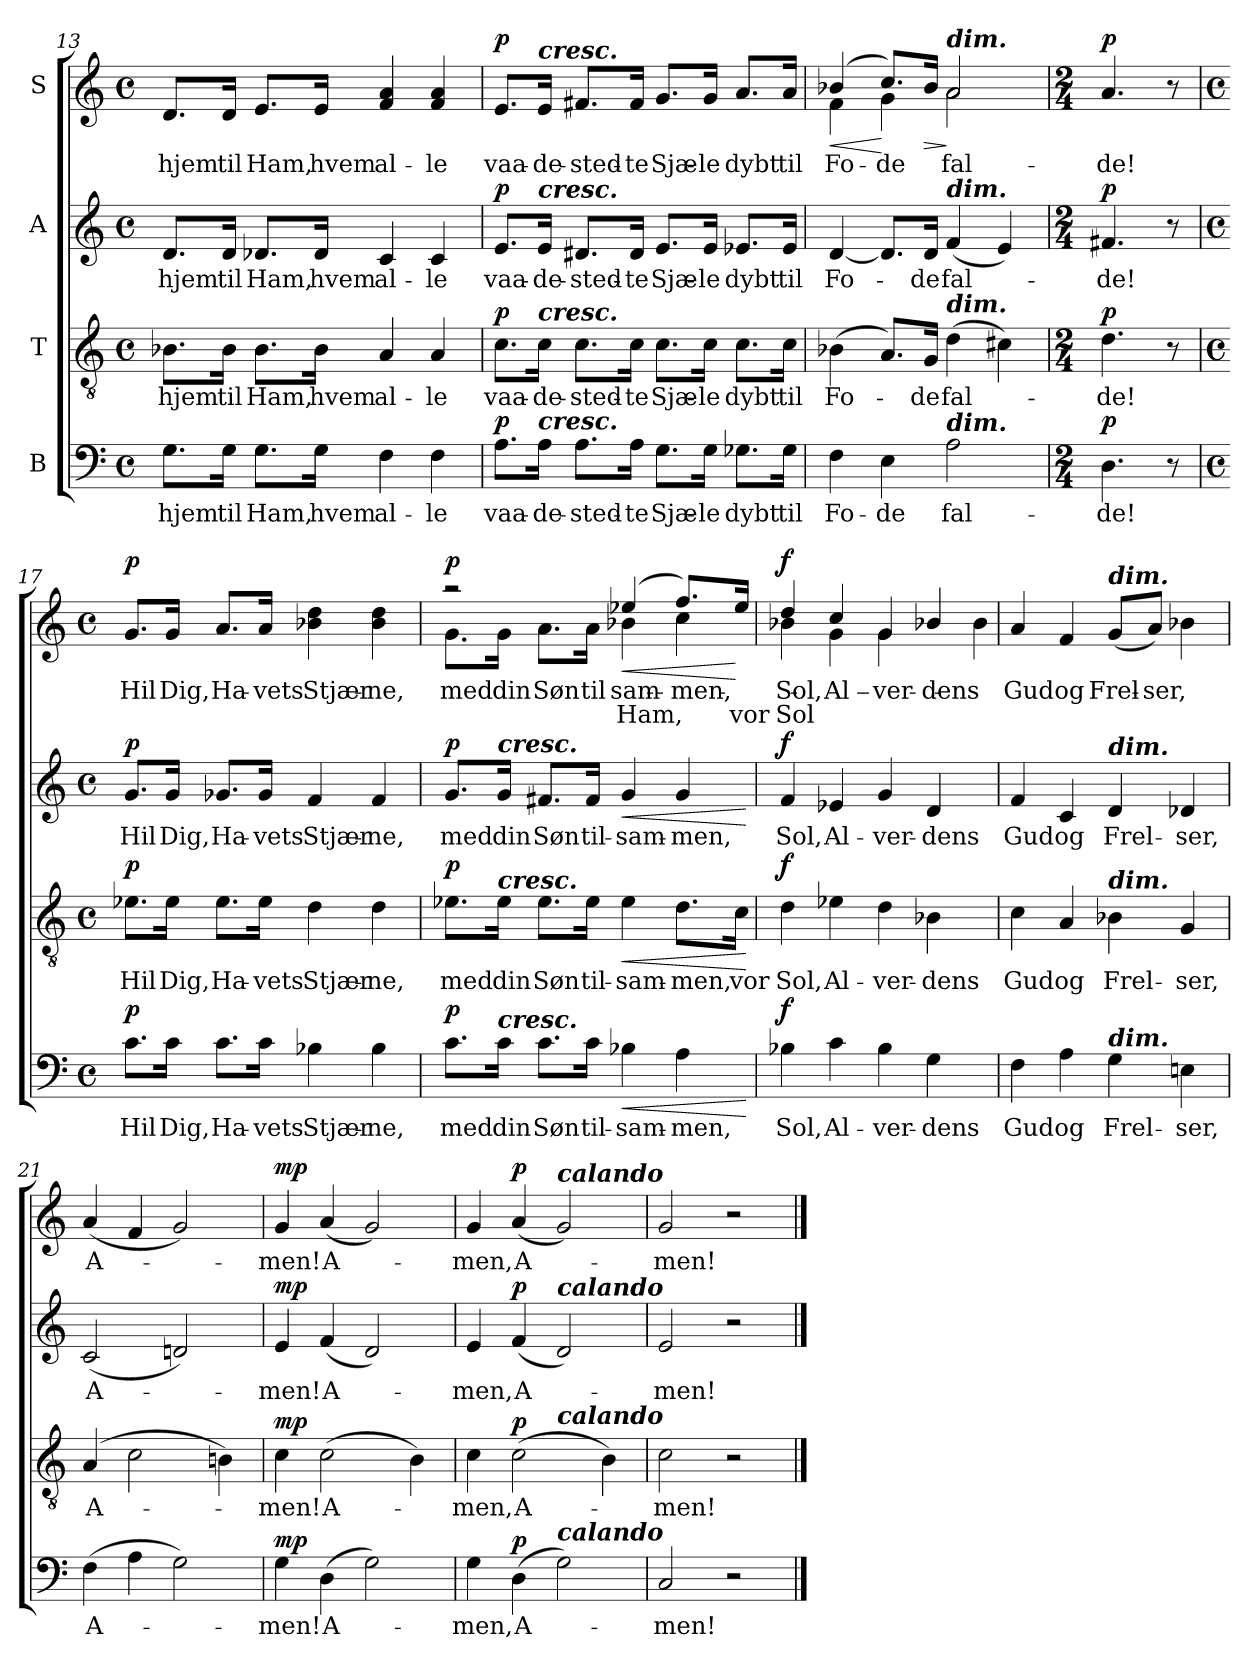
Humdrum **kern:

**kern	**text	**dynam	**kern	**text	**dynam	**kern	**text	**dynam	**kern	**text	**text	**dynam
*part4	*part4	*part4	*part3	*part3	*part3	*part2	*part2	*part2	*part1	*part1	*part1	*part1
*staff4	*staff4	*staff4	*staff3	*staff3	*staff3	*staff2	*staff2	*staff2	*staff1	*staff1	*staff1	*staff1
*I"B	*	*	*I"T	*	*	*I"A	*	*	*I"S	*	*	*
*clefF4	*	*	*clefGv2	*	*	*clefG2	*	*	*clefG2	*	*	*
*k[]	*	*	*k[]	*	*	*k[]	*	*	*k[]	*	*	*
*C:	*	*	*C:	*	*	*C:	*	*	*C:	*	*	*
*M4/4	*	*	*M4/4	*	*	*M4/4	*	*	*M4/4	*	*	*
*met(c)	*	*	*met(c)	*	*	*met(c)	*	*	*met(c)	*	*	*
=13	=13	=13	=13	=13	=13	=13	=13	=13	=13	=13	=13	=13
!	!LO:LY:b	!	!	!LO:LY:b	!	!	!LO:LY:b	!	!	!LO:LY:b	!	!
8.G\L	hjem	.	8.B-X\L	hjem	.	8.d/L	hjem	.	8.d/L	hjem	.	.
!	!LO:LY:b	!	!	!LO:LY:b	!	!	!LO:LY:b	!	!	!LO:LY:b	!	!
16G\Jk	til	.	16B-\Jk	til	.	16d/Jk	til	.	16d/Jk	til	.	.
!	!LO:LY:b	!	!	!LO:LY:b	!	!	!LO:LY:b	!	!	!LO:LY:b	!	!
8.G\L	Ham,	.	8.B-\L	Ham,	.	8.d-X/L	Ham,	.	8.e/L	Ham,	.	.
!	!LO:LY:b	!	!	!LO:LY:b	!	!	!LO:LY:b	!	!	!LO:LY:b	!	!
16G\Jk	hvem	.	16B-\Jk	hvem	.	16d-/Jk	hvem	.	16e/Jk	hvem	.	.
!	!LO:LY:b	!	!	!LO:LY:b	!	!	!LO:LY:b	!	!	!LO:LY:b	!	!
4F\	al-	.	4A/	al-	.	4c/	al-	.	4f/ 4a/	al-	.	.
!	!LO:LY:b	!	!	!LO:LY:b	!	!	!LO:LY:b	!	!	!LO:LY:b	!	!
4F\	-le	.	4A/	-le	.	4c/	-le	.	4f/ 4a/	-le	.	.
=14	=14	=14	=14	=14	=14	=14	=14	=14	=14	=14	=14	=14
!	!LO:LY:b	!LO:DY:a	!	!LO:LY:b	!LO:DY:a	!	!LO:LY:b	!LO:DY:a	!	!LO:LY:b	!	!LO:DY:a
8.A\L	vaa-	p	8.c\L	vaa-	p	8.e/L	vaa-	p	8.e/L	vaa-	.	p
!	!	!	!	!	!	!	!	!	!LO:TX:a:Bi:t=cresc.	!	!	!
!	!	!	!	!	!	!LO:TX:a:Bi:t=cresc.	!	!	!	!	!	!
!	!	!	!LO:TX:a:Bi:t=cresc.	!	!	!	!	!	!	!	!	!
!LO:TX:a:Bi:t=cresc.	!	!	!	!	!	!	!	!	!	!	!	!
!	!LO:LY:b	!	!	!LO:LY:b	!	!	!LO:LY:b	!	!	!LO:LY:b	!	!
16A\Jk	-de-	.	16c\Jk	-de-	.	16e/Jk	-de-	.	16e/Jk	-de-	.	.
!	!LO:LY:b	!	!	!LO:LY:b	!	!	!LO:LY:b	!	!	!LO:LY:b	!	!
8.A\L	-sted-	.	8.c\L	-sted-	.	8.d#X/L	-sted-	.	8.f#X/L	-sted-	.	.
!	!LO:LY:b	!	!	!LO:LY:b	!	!	!LO:LY:b	!	!	!LO:LY:b	!	!
16A\Jk	-te	.	16c\Jk	-te	.	16d#/Jk	-te	.	16f#/Jk	-te	.	.
!	!LO:LY:b	!	!	!LO:LY:b	!	!	!LO:LY:b	!	!	!LO:LY:b	!	!
8.G\L	Sjæ-	.	8.c\L	Sjæ-	.	8.e/L	Sjæ-	.	8.g/L	Sjæ-	.	.
!	!LO:LY:b	!	!	!LO:LY:b	!	!	!LO:LY:b	!	!	!LO:LY:b	!	!
16G\Jk	-le	.	16c\Jk	-le	.	16e/Jk	-le	.	16g/Jk	-le	.	.
!	!LO:LY:b	!	!	!LO:LY:b	!	!	!LO:LY:b	!	!	!LO:LY:b	!	!
8.G-X\L	dybt	.	8.c\L	dybt	.	8.e-X/L	dybt	.	8.a/L	dybt	.	.
!	!LO:LY:b	!	!	!LO:LY:b	!	!	!LO:LY:b	!	!	!LO:LY:b	!	!
16G-\Jk	til	.	16c\Jk	til	.	16e-/Jk	til	.	16a/Jk	til	.	.
=15	=15	=15	=15	=15	=15	=15	=15	=15	=15	=15	=15	=15
!	!LO:LY:b	!	!	!LO:LY:b	!	!	!LO:LY:b	!	!	!LO:LY:b	!	!LO:HP:b
*	*	*	*	*	*	*	*	*	*^	*	*	*
4F\	Fo-	.	(>4B-X\	Fo-	.	[4d/	Fo-	.	(>4b-X/	4f\	Fo-	.	<
!	!LO:LY:b	!	!	!	!	!	!	!	!	!	!LO:LY:b	!	!
4E\	-de	.	8.A/L)	.	.	8.d/L]	.	.	8.cc/L)	4g\	-de	.	[
!	!	!	!	!LO:LY:b	!	!	!LO:LY:b	!	!	!	!	!	!LO:HP:b
.	.	.	16G/Jk	-de	.	16d/Jk	-de	.	16b-/Jk	.	.	.	>
!	!	!	!	!	!	!	!	!	!LO:TX:a:Bi:t=dim.	!	!	!	!
!	!	!	!	!	!	!LO:TX:a:Bi:t=dim.	!	!	!	!	!	!	!
!	!	!	!LO:TX:a:Bi:t=dim.	!	!	!	!	!	!	!	!	!	!
!LO:TX:a:Bi:t=dim.	!	!	!	!	!	!	!	!	!	!	!	!	!
!	!LO:LY:b	!	!	!LO:LY:b	!	!	!LO:LY:b	!	!	!	!LO:LY:b	!	!
2A\	fal-	.	(>4d\	fal-	.	(<4f/	fal-	.	2a/	2a\	fal-	.	]
.	.	.	4c#X\)	.	.	4e/)	.	.	.	.	.	.	.
*	*	*	*	*	*	*	*	*	*v	*v	*	*	*
!!LO:LB:g=z
=16	=16	=16	=16	=16	=16	=16	=16	=16	=16	=16	=16	=16
*M2/4	*	*	*M2/4	*	*	*M2/4	*	*	*M2/4	*	*	*
!	!LO:LY:b	!LO:DY:a	!	!LO:LY:b	!LO:DY:a	!	!LO:LY:b	!LO:DY:a	!	!LO:LY:b	!	!LO:DY:a
4.D\	-de!	p	4.d\	-de!	p	4.f#X/	-de!	p	4.a/	-de!	.	p
8r	.	.	8r	.	.	8r	.	.	8r	.	.	.
=17	=17	=17	=17	=17	=17	=17	=17	=17	=17	=17	=17	=17
*M4/4	*	*	*M4/4	*	*	*M4/4	*	*	*M4/4	*	*	*
*met(c)	*	*	*met(c)	*	*	*met(c)	*	*	*met(c)	*	*	*
!	!LO:LY:b	!LO:DY:a	!	!LO:LY:b	!LO:DY:a	!	!LO:LY:b	!LO:DY:a	!	!LO:LY:b	!	!LO:DY:a
8.c\L	Hil	p	8.e-X\L	Hil	p	8.g/L	Hil	p	8.g/L	Hil	.	p
!	!LO:LY:b	!	!	!LO:LY:b	!	!	!LO:LY:b	!	!	!LO:LY:b	!	!
16c\Jk	Dig,	.	16e-\Jk	Dig,	.	16g/Jk	Dig,	.	16g/Jk	Dig,	.	.
!	!LO:LY:b	!	!	!LO:LY:b	!	!	!LO:LY:b	!	!	!LO:LY:b	!	!
8.c\L	Ha-	.	8.e-\L	Ha-	.	8.g-X/L	Ha-	.	8.a/L	Ha-	.	.
!	!LO:LY:b	!	!	!LO:LY:b	!	!	!LO:LY:b	!	!	!LO:LY:b	!	!
16c\Jk	-vets	.	16e-\Jk	-vets	.	16g-/Jk	-vets	.	16a/Jk	-vets	.	.
!	!LO:LY:b	!	!	!LO:LY:b	!	!	!LO:LY:b	!	!	!LO:LY:b	!	!
4B-X\	Stjær-	.	4d\	Stjær-	.	4f/	Stjær-	.	4b-X\ 4dd\	Stjær-	.	.
!	!LO:LY:b	!	!	!LO:LY:b	!	!	!LO:LY:b	!	!	!LO:LY:b	!	!
4B-\	-ne,	.	4d\	-ne,	.	4f/	-ne,	.	4b-\ 4dd\	-ne,	.	.
=18	=18	=18	=18	=18	=18	=18	=18	=18	=18	=18	=18	=18
!	!	!	!	!	!	!	!	!	!LO:TX:a:Bi:t=cresc.	!	!	!
!	!LO:LY:b	!LO:DY:a	!	!LO:LY:b	!LO:DY:a	!	!LO:LY:b	!LO:DY:a	!	!LO:LY:b	!	!LO:DY:a
*	*	*	*	*	*	*	*	*	*^	*	*	*
8.c\L	med	p	8.e-X\L	med	p	8.g/L	med	p	2raa	8.g\L	med	.	p
!	!	!	!	!	!	!LO:TX:a:Bi:t=cresc.	!	!	!	!	!	!	!
!	!	!	!LO:TX:a:Bi:t=cresc.	!	!	!	!	!	!	!	!	!	!
!LO:TX:a:Bi:t=cresc.	!	!	!	!	!	!	!	!	!	!	!	!	!
!	!LO:LY:b	!	!	!LO:LY:b	!	!	!LO:LY:b	!	!	!	!LO:LY:b	!	!
16c\Jk	din	.	16e-\Jk	din	.	16g/Jk	din	.	.	16g\Jk	din	.	.
!	!LO:LY:b	!	!	!LO:LY:b	!	!	!LO:LY:b	!	!	!	!LO:LY:b	!	!
8.c\L	Søn	.	8.e-\L	Søn	.	8.f#X/L	Søn	.	.	8.a\L	Søn	.	.
!	!LO:LY:b	!	!	!LO:LY:b	!	!	!LO:LY:b	!	!	!	!LO:LY:b	!	!
16c\Jk	til-	.	16e-\Jk	til-	.	16f#/Jk	til-	.	.	16a\Jk	til-	.	.
!	!LO:LY:b	!LO:HP:b	!	!LO:LY:b	!LO:HP:b	!	!LO:LY:b	!LO:HP:b	!	!	!	!LO:LY:a	!LO:HP:b
!	!	!	!	!	!	!	!	!	!	!	!LO:LY:b	!	!
4B-X\	-sam-	<	4e-\	-sam-	<	4g/	-sam-	<	(>4ee-X/	4b-X\	-sam-	Ham,	<
!	!LO:LY:b	!	!	!LO:LY:b	!	!	!LO:LY:b	!	!	!	!LO:LY:b	!	!
4A\	-men,	.	8.d\L	-men,	.	4g/	-men,	.	8.ff/L)	4cc\	-men,	.	.
!	!	!	!	!LO:LY:b	!	!	!	!	!	!	!	!LO:LY:a	!
.	.	.	16c\Jk	vor	.	.	.	.	16ee-/Jk	.	.	vor	[
*	*	*	*	*	*	*	*	*	*v	*v	*	*	*
.	.	[	.	.	[	.	.	[	.	.	.	.
=19	=19	=19	=19	=19	=19	=19	=19	=19	=19	=19	=19	=19
!	!LO:LY:b	!LO:DY:a	!	!LO:LY:b	!LO:DY:a	!	!LO:LY:b	!LO:DY:a	!	!LO:LY:b	!LO:LY:a	!LO:DY:a
*	*	*	*	*	*	*	*	*	*^	*	*	*
4B-X\	Sol,	f	4d\	Sol,	f	4f/	Sol,	f	4dd/	4b-X\	Sol,	Sol	f
!	!LO:LY:b	!	!	!LO:LY:b	!	!	!LO:LY:b	!	!	!	!LO:LY:b	!	!
4c\	Al-	.	4e-X\	Al-	.	4e-X/	Al-	.	4cc/	4g\	Al-	.	.
!	!LO:LY:b	!	!	!LO:LY:b	!	!	!LO:LY:b	!	!	!	!LO:LY:b	!	!
4B-\	-ver-	.	4d\	-ver-	.	4g/	-ver-	.	4g/	4g\	-ver-	.	.
!	!LO:LY:b	!	!	!LO:LY:b	!	!	!LO:LY:b	!	!	!	!LO:LY:b	!	!
4G\	-dens	.	4B-X\	-dens	.	4d/	-dens	.	4b-X/	4b-\	-dens	.	.
!!LO:LB:g=z
=20	=20	=20	=20	=20	=20	=20	=20	=20	=20	=20	=20	=20	=20
!	!LO:LY:b	!	!	!LO:LY:b	!	!	!LO:LY:b	!	!	!	!LO:LY:b	!	!
*	*	*	*	*	*	*	*	*	*v	*v	*	*	*
4F\	Gud	.	4c\	Gud	.	4f/	Gud	.	4a/	Gud	.	.
!	!LO:LY:b	!	!	!LO:LY:b	!	!	!LO:LY:b	!	!	!LO:LY:b	!	!
4A\	og	.	4A/	og	.	4c/	og	.	4f/	og	.	.
!	!	!	!	!	!	!	!	!	!LO:TX:a:Bi:t=dim.	!	!	!
!	!	!	!	!	!	!LO:TX:a:Bi:t=dim.	!	!	!	!	!	!
!	!	!	!LO:TX:a:Bi:t=dim.	!	!	!	!	!	!	!	!	!
!LO:TX:a:Bi:t=dim.	!	!	!	!	!	!	!	!	!	!	!	!
!	!LO:LY:b	!	!	!LO:LY:b	!	!	!LO:LY:b	!	!	!LO:LY:b	!	!
4G\	Frel-	.	4B-X\	Frel-	.	4d/	Frel-	.	(<8g/L	Frel-	.	.
!	!	!	!	!	!	!	!	!	!	!LO:LY:b	!	!
.	.	.	.	.	.	.	.	.	8a/J)	-ser,	.	.
!	!LO:LY:b	!	!	!LO:LY:b	!	!	!LO:LY:b	!	!	!	!	!
4Eni\	-ser,	.	4G/	-ser,	.	4d-X/	-ser,	.	4b-X\	.	.	.
=21	=21	=21	=21	=21	=21	=21	=21	=21	=21	=21	=21	=21
!	!LO:LY:b	!	!	!LO:LY:b	!	!	!LO:LY:b	!	!	!LO:LY:b	!	!
(>4F\	A-	.	(>4A/	A-	.	(<2c/	A-	.	(<4a/	A-	.	.
4A\	.	.	2c\	.	.	.	.	.	4f/	.	.	.
2G\)	.	.	.	.	.	2dni/)	.	.	2g/)	.	.	.
.	.	.	4Bni\)	.	.	.	.	.	.	.	.	.
=22	=22	=22	=22	=22	=22	=22	=22	=22	=22	=22	=22	=22
!	!LO:LY:b	!LO:DY:a	!	!LO:LY:b	!LO:DY:a	!	!LO:LY:b	!LO:DY:a	!	!LO:LY:b	!	!LO:DY:a
4G\	-men!	mp	4c\	-men!	mp	4e/	-men!	mp	4g/	-men!	.	mp
!	!LO:LY:b	!	!	!LO:LY:b	!	!	!LO:LY:b	!	!	!LO:LY:b	!	!
(>4D\	A-	.	(>2c\	A-	.	(<4f/	A-	.	(<4a/	A-	.	.
2G\)	.	.	.	.	.	2d/)	.	.	2g/)	.	.	.
.	.	.	4B\)	.	.	.	.	.	.	.	.	.
=23	=23	=23	=23	=23	=23	=23	=23	=23	=23	=23	=23	=23
!	!LO:LY:b	!	!	!LO:LY:b	!	!	!LO:LY:b	!	!	!LO:LY:b	!	!
*	*	*	*^	*	*	*	*	*	*	*	*	*
4G\	-men,	.	4c\	2ryy	-men,	.	4e/	-men,	.	4g/	-men,	.	.
!	!LO:LY:b	!LO:DY:a	!	!	!LO:LY:b	!LO:DY:a	!	!LO:LY:b	!LO:DY:a	!	!LO:LY:b	!	!LO:DY:a
(>4D\	A-	p	(>2c\	.	A-	p	(<4f/	A-	p	(<4a/	A-	.	p
!	!	!	!	!	!	!	!	!	!	!LO:TX:a:Bi:t=calando	!	!	!
!	!	!	!	!	!	!	!LO:TX:a:Bi:t=calando	!	!	!	!	!	!
!	!	!	!	!LO:TX:a:Bi:t=calando	!	!	!	!	!	!	!	!	!
!LO:TX:a:Bi:t=calando	!	!	!	!	!	!	!	!	!	!	!	!	!
2G\)	.	.	.	2ryy	.	.	2d/)	.	.	2g/)	.	.	.
.	.	.	4B\)	.	.	.	.	.	.	.	.	.	.
=24	=24	=24	=24	=24	=24	=24	=24	=24	=24	=24	=24	=24	=24
!	!LO:LY:b	!	!	!	!LO:LY:b	!	!	!LO:LY:b	!	!	!LO:LY:b	!	!
*	*	*	*v	*v	*	*	*	*	*	*	*	*	*
2C/	-men!	.	2c\	-men!	.	2e/	-men!	.	2g/	-men!	.	.
2r	.	.	2r	.	.	2r	.	.	2r	.	.	.
==	==	==	==	==	==	==	==	==	==	==	==	==
*-	*-	*-	*-	*-	*-	*-	*-	*-	*-	*-	*-	*-
